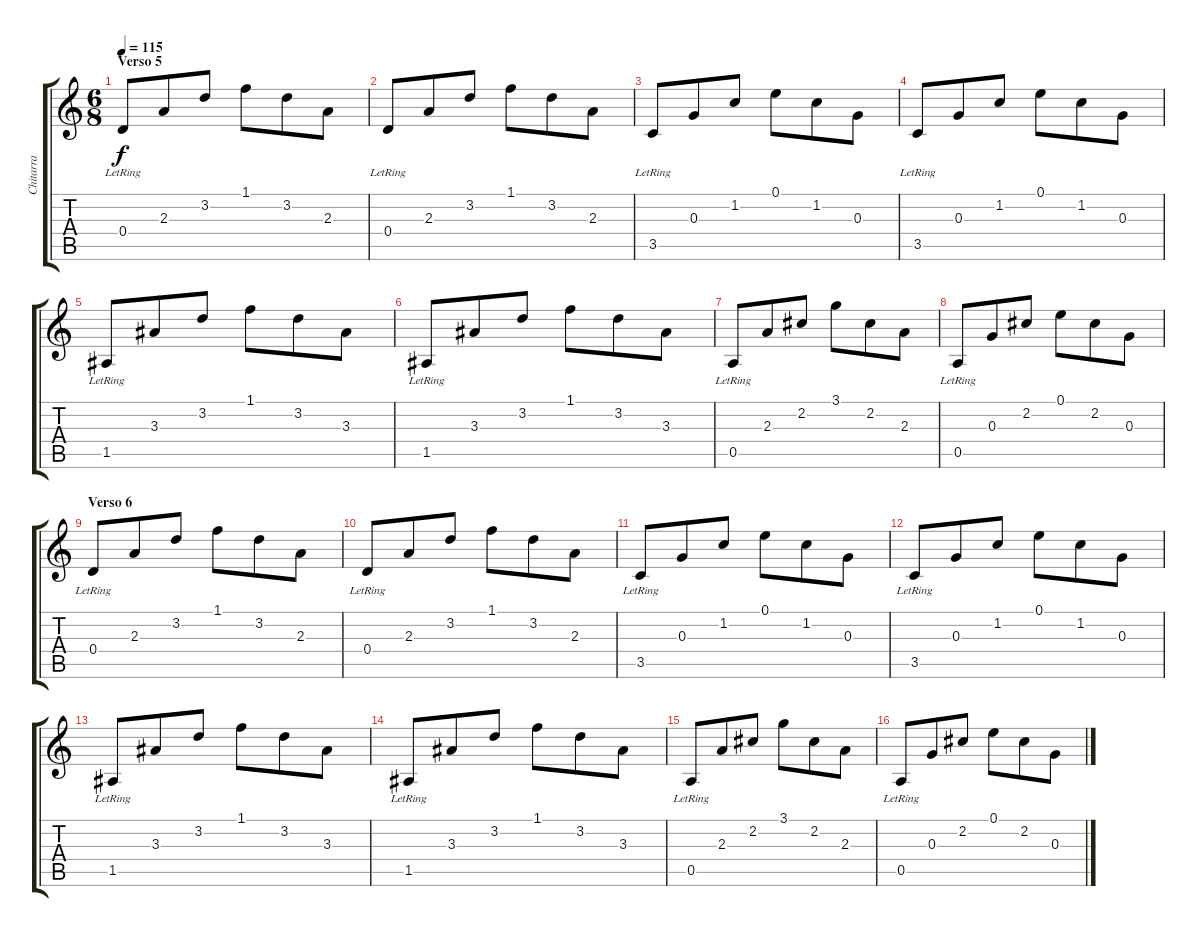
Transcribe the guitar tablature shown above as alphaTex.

\track ("Chitarra" "Chitarra") {instrument acousticguitarnylon}
\staff {score tabs}
\tuning (E4 B3 G3 D3 A2 E2) {hide}
\ts (6 8)
\section ("" "Verso 5")
\tempo 115
\clef g2
\ks c
0.4{lr}.8{dy f} 2.3.8 3.2.8 1.1.8 3.2.8 2.3.8 |
0.4{lr}.8 2.3.8 3.2.8 1.1.8 3.2.8 2.3.8 |
3.5{lr}.8 0.3.8 1.2.8 0.1.8 1.2.8 0.3.8 |
3.5{lr}.8 0.3.8 1.2.8 0.1.8 1.2.8 0.3.8 |
1.5{lr}.8 3.3.8 3.2.8 1.1.8 3.2.8 3.3.8 |
1.5{lr}.8 3.3.8 3.2.8 1.1.8 3.2.8 3.3.8 |
0.5{lr}.8 2.3.8 2.2.8 3.1.8 2.2.8 2.3.8 |
0.5{lr}.8 0.3.8 2.2.8 0.1.8 2.2.8 0.3.8 |
\section ("" "Verso 6")
0.4{lr}.8 2.3.8 3.2.8 1.1.8 3.2.8 2.3.8 |
0.4{lr}.8 2.3.8 3.2.8 1.1.8 3.2.8 2.3.8 |
3.5{lr}.8 0.3.8 1.2.8 0.1.8 1.2.8 0.3.8 |
3.5{lr}.8 0.3.8 1.2.8 0.1.8 1.2.8 0.3.8 |
1.5{lr}.8 3.3.8 3.2.8 1.1.8 3.2.8 3.3.8 |
1.5{lr}.8 3.3.8 3.2.8 1.1.8 3.2.8 3.3.8 |
0.5{lr}.8 2.3.8 2.2.8 3.1.8 2.2.8 2.3.8 |
0.5{lr}.8 0.3.8 2.2.8 0.1.8 2.2.8 0.3.8
